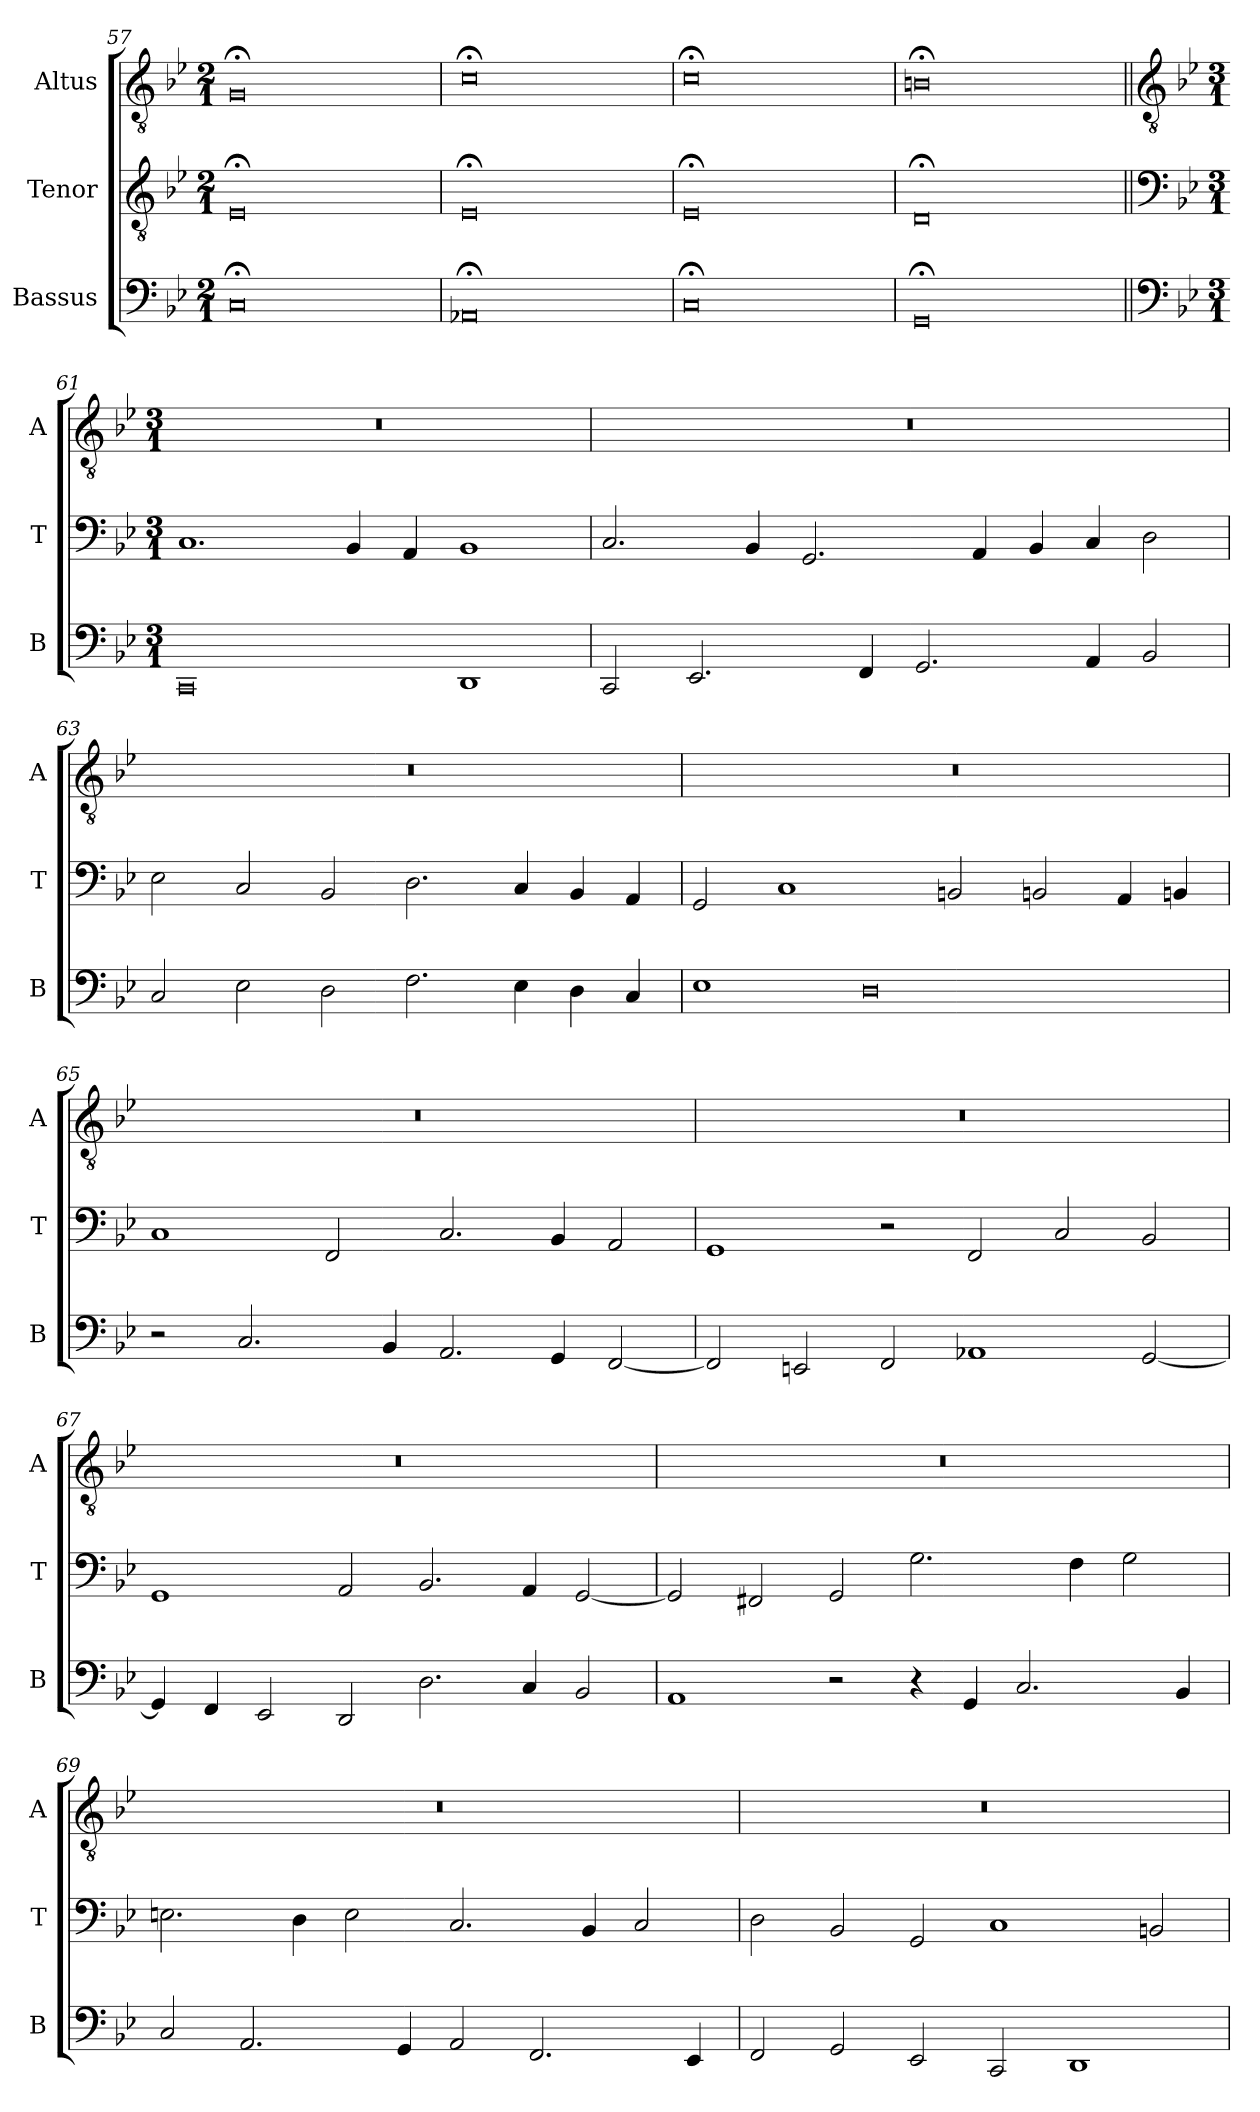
**kern	**kern	**kern
*part3	*part2	*part1
*staff3	*staff2	*staff1
*I"Bassus	*I"Tenor	*I"Altus
*I'B	*I'T	*I'A
*clefF4	*clefGv2	*clefGv2
*k[b-e-]	*k[b-e-]	*k[b-e-]
*M2/1	*M2/1	*M2/1
=57	=57	=57
0C;<	0E-;<	0G;<
=58	=58	=58
0AA-X;<	0E-;<	0c;<
=59	=59	=59
0C;<	0E-;<	0c;<
=60	=60	=60
0GG;<	0D;<	0Bn;<
!!LO:LB:g=z
=61||	=61||	=61||
*clefF4	*clefF4	*clefGv2
*k[b-e-]	*k[b-e-]	*k[b-e-]
*M3/1	*M3/1	*M3/1
0CC	1.C	0.r
.	4BB-/	.
.	4AA/	.
1DD	1BB-	.
=62	=62	=62
2CC/	2.C/	0.r
2.EE-/	.	.
.	4BB-/	.
.	2.GG/	.
4FF/	.	.
2.GG/	.	.
.	4AA/	.
.	4BB-/	.
4AA/	4C/	.
2BB-/	2D\	.
=63	=63	=63
2C/	2E-\	0.r
2E-\	2C/	.
2D\	2BB-/	.
2.F\	2.D\	.
4E-\	4C/	.
4D\	4BB-/	.
4C/	4AA/	.
=64	=64	=64
1E-	2GG/	0.r
.	1C	.
0D	.	.
.	2BBn/	.
.	2BBn/	.
.	4AA/	.
.	4BBn/	.
=65	=65	=65
2r	1C	0.r
2.C/	.	.
.	2FF/	.
4BB-/	.	.
2.AA/	2.C/	.
4GG/	4BB-/	.
[2FF/	2AA/	.
=66	=66	=66
2FF/]	1GG	0.r
2EEn/	.	.
2FF/	2r	.
1AA-X	2FF/	.
.	2C/	.
[2GG/	2BB-/	.
=67	=67	=67
4GG/]	1GG	0.r
4FF/	.	.
2EE-/	.	.
2DD/	2AA/	.
2.D\	2.BB-/	.
4C/	4AA/	.
2BB-/	[2GG/	.
=68	=68	=68
1AA	2GG/]	0.r
.	2FF#X/	.
2r	2GG/	.
4r	2.G\	.
4GG/	.	.
2.C/	.	.
.	4F\	.
.	2G\	.
4BB-/	.	.
=69	=69	=69
2C/	2.En\	0.r
2.AA/	.	.
.	4D\	.
.	2E\	.
4GG/	.	.
2AA/	2.C/	.
2.FF/	.	.
.	4BB-/	.
.	2C/	.
4EE-/	.	.
=70	=70	=70
2FF/	2D\	0.r
2GG/	2BB-/	.
2EE-/	2GG/	.
2CC/	1C	.
1DD	.	.
.	2BBn/	.
=	=	=
*-	*-	*-
